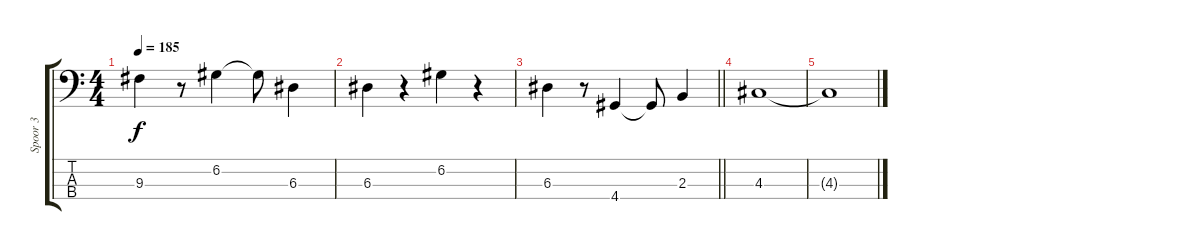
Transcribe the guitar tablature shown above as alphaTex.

\track ("Spoor 3" "Spoor 3") {instrument electricbassfinger}
\staff {score tabs}
\tuning (G2 D2 A1 E1) {hide}
\ts (4 4)
\tempo 185
\clef f4
\ks c
9.3.4{dy f} r.8 6.2.4 6.2{t}.8 6.3.4 |
6.3.4 r.4 6.2.4 r.4 |
\barLineRight lightlight
6.3.4 r.8 4.4.4 4.4{t}.8 2.3.4 |
4.3.1 |
4.3{t}.1
